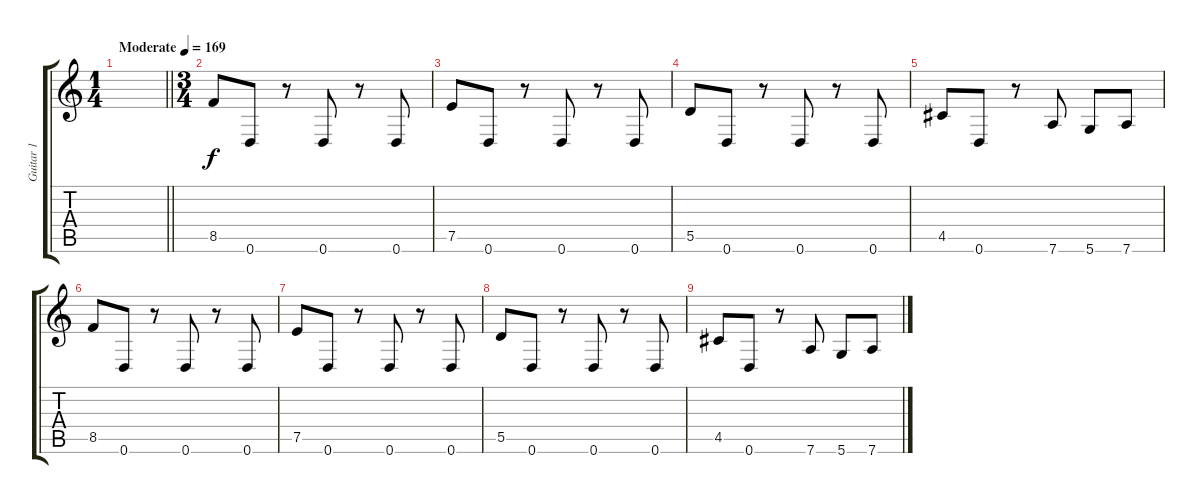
\track ("Guitar 1" "Guitar 1") {instrument distortionguitar}
\staff {score tabs}
\tuning (E4 B3 G3 D3 A2 D2) {hide}
\ts (1 4)
\tempo (169 "Moderate")
\clef g2
\barLineRight lightlight
\ks c
|
\ts (3 4)
8.5.8 0.6.8 r.8 0.6.8 r.8 0.6.8 |
7.5.8 0.6.8 r.8 0.6.8 r.8 0.6.8 |
5.5.8 0.6.8 r.8 0.6.8 r.8 0.6.8 |
4.5.8 0.6.8 r.8 7.6.8 5.6.8 7.6.8 |
8.5.8 0.6.8 r.8 0.6.8 r.8 0.6.8 |
7.5.8 0.6.8 r.8 0.6.8 r.8 0.6.8 |
5.5.8 0.6.8 r.8 0.6.8 r.8 0.6.8 |
4.5.8 0.6.8 r.8 7.6.8 5.6.8 7.6.8
